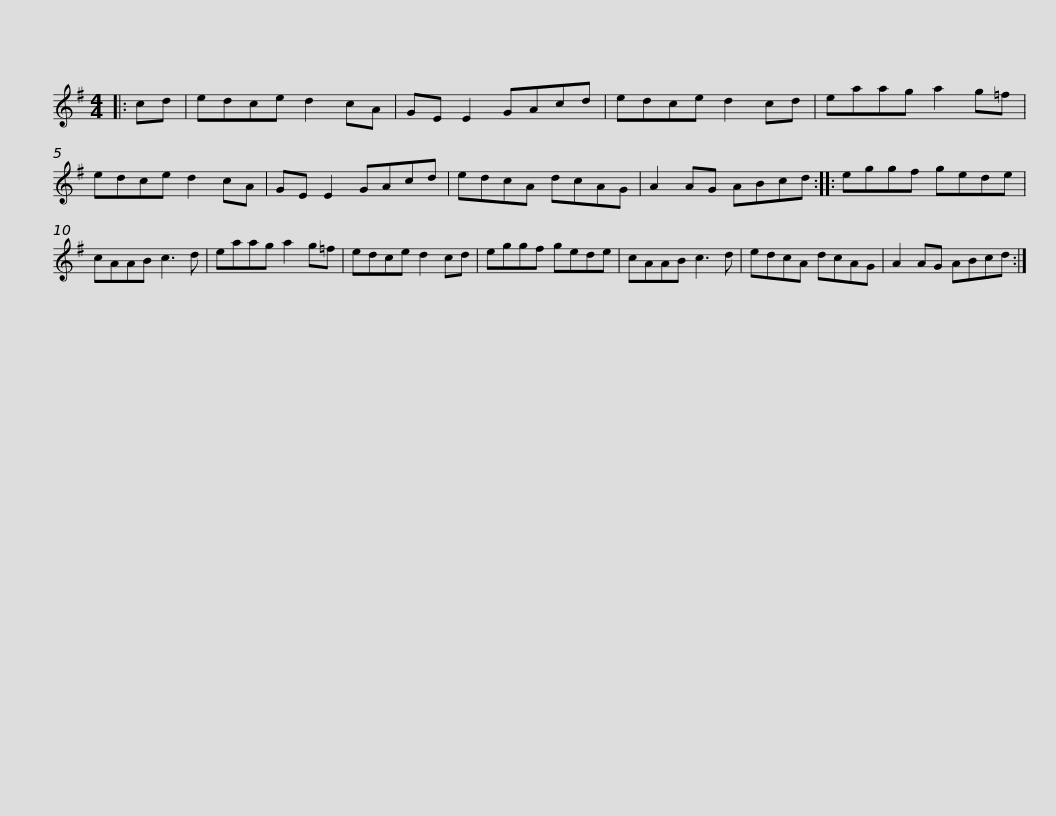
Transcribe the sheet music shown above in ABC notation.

X:1
L:1/8
M:4/4
I:linebreak $
K:G
V:1 treble
V:1
|: cd | edce d2 cA | GE E2 GAcd | edce d2 cd | eaag a2 g=f | %5
 edce d2 cA |$ GE E2 GAcd | edcA dcAG | A2 AG ABcd :: eggf gede | %10
 cAAB c3 d | eaag a2 g=f |$ edce d2 cd | eggf gede | cAAB c3 d | %15
 edcA dcAG | A2 AG ABcd :| %17
